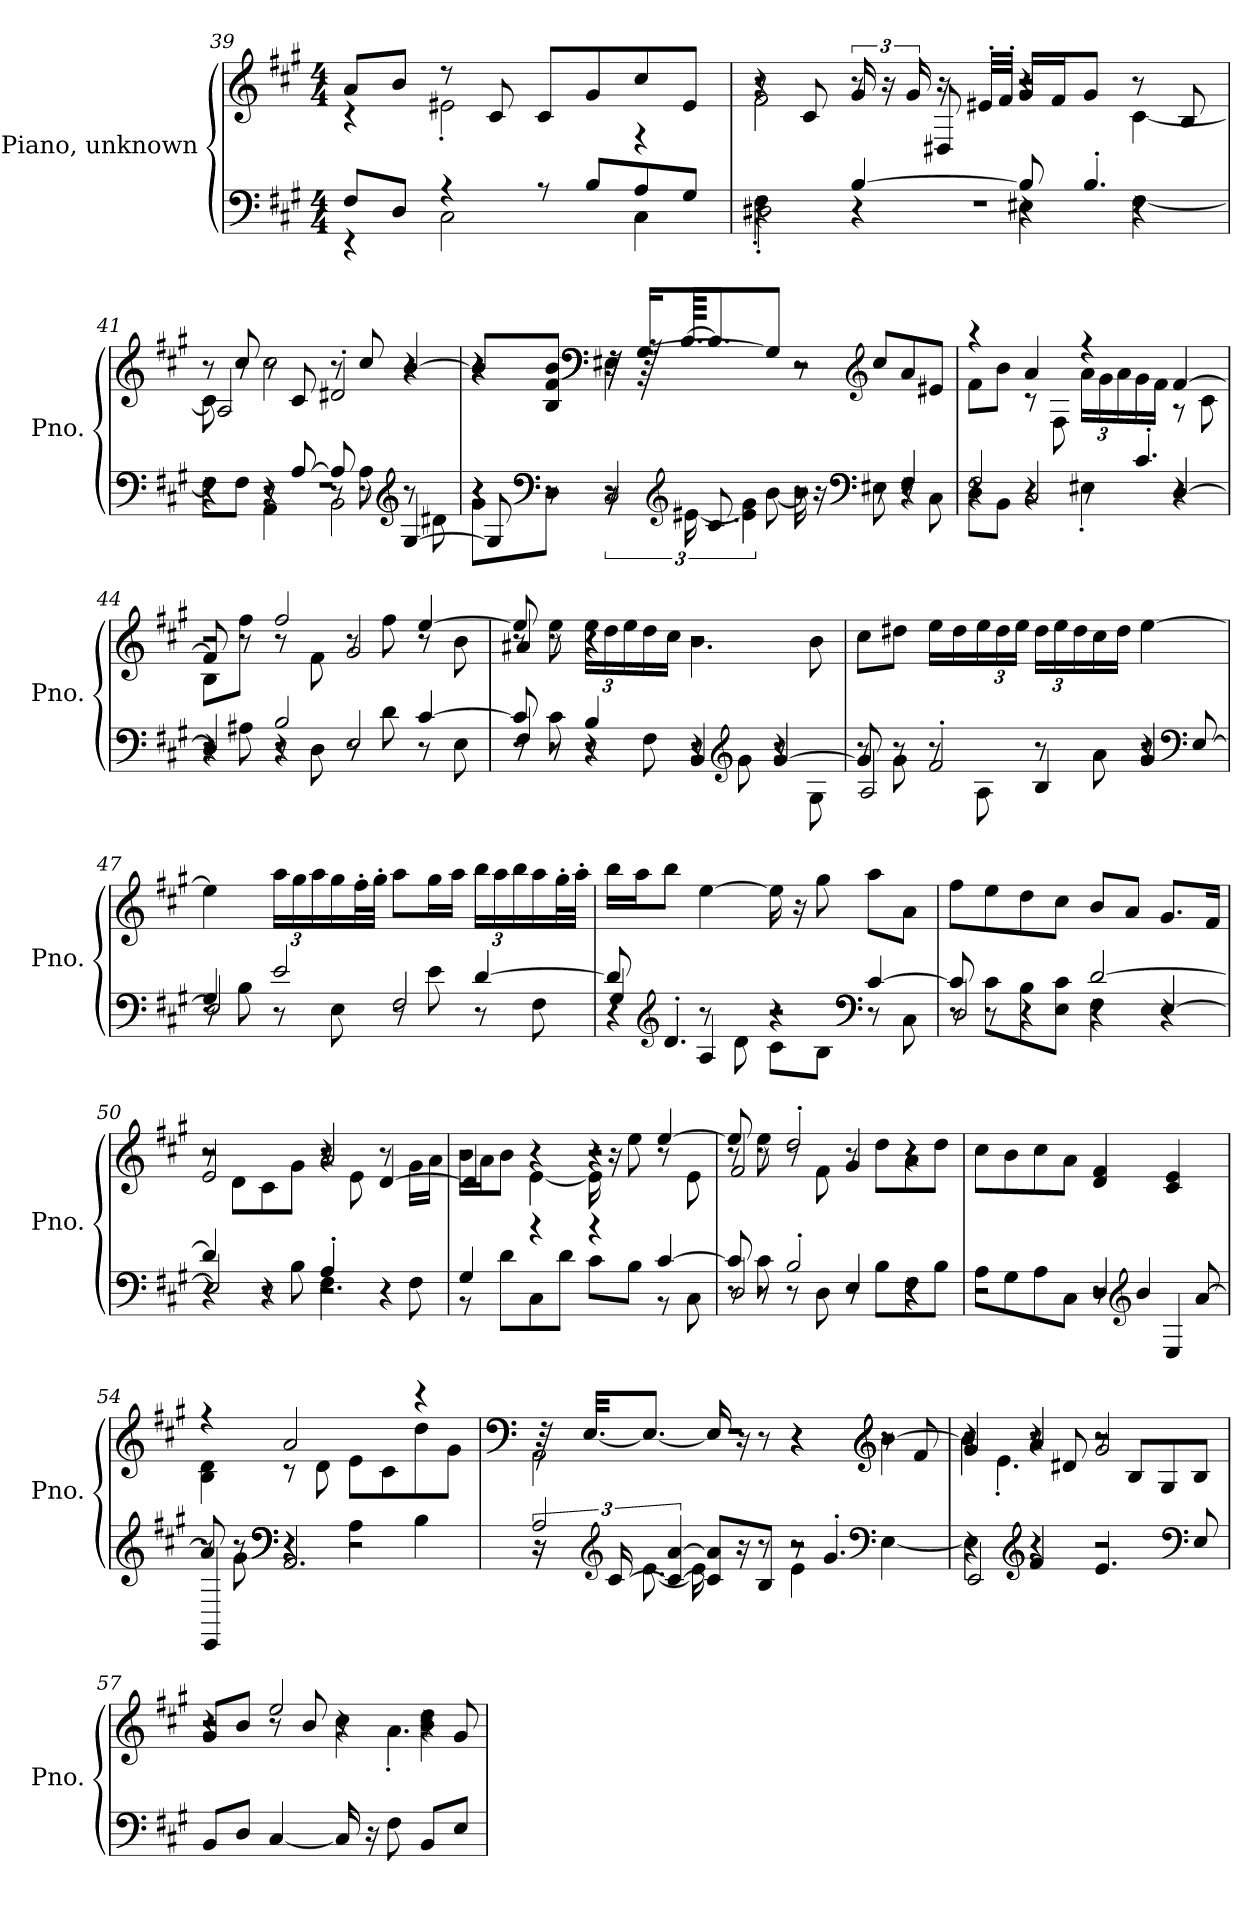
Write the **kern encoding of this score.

**kern	**kern
*part1	*part1
*staff2	*staff1
*I"Piano, unknown	*
*I'Pno.	*
!!LO:LB:g=z
*clefF4	*clefG2
*k[f#c#g#]	*k[f#c#g#]
*M4/4	*M4/4
=39	=39
*^	*^
8F#/L	4r	8a/L	4r
8D/J	.	8b/J	.
4r	2C#\	8r	2e#X'\
.	.	8c#/	.
8r	.	8c#/L	.
8B/L	.	8g#/	.
8A/	4C#\	8cc#/	4r
8G#/J	.	8e#/J	.
=40	=40	=40	=40
*^	*^	*	*^
1r	4F#'\	4r	2D#X'\	8r	2f#\	4r
.	.	.	.	8c#/	.	.
.	4r	[4B/	.	24g#/	.	8r
.	.	.	.	24r	.	.
.	.	.	.	24g#/	.	.
.	.	.	.	16r	.	8D#X/
.	.	.	.	32e#X'/LLL	.	.
.	.	.	.	32f#'/JJJ	.	.
.	4r	8B/]	4E#X\	16g#/LL	4r	2r
.	.	.	.	16f#/J	.	.
.	.	4.B'/	.	8g#/J	.	.
.	[4F#\	.	4r	8r	[4c#\	.
.	.	.	.	8B/	.	.
=41	=41	=41	=41	=41	=41	=41
1r	8F#\L]	4r	4r	8r	8c#\]	2A/
.	8F#\J	.	.	8cc#/	8r	.
.	4r	8r	4AA\	8r	2cc#\	.
.	.	[8A/	.	8c#/	.	.
.	8r	8A/]	2BB\	8r	.	2d#X'/
.	8A\	8r	.	8cc#/	.	.
*clefG2	*	*	*	*	*	*
.	8r	[4G#/	.	[4b/	4r	.
.	8d#X\	.	.	.	.	.
!!LO:LB:g=z	!!	!!
=42	=42	=42	=42	=42	=42	=42
4r	8g#\L	8G#/]	4r	8b/L]	4r	4r
*clefF4	*	*	*	*	*	*
.	8D\J	8r	.	8B/ 8f#/ 8b/J	.	.
*	*	*	*	*clefF4	*	*
16r	24r	2C#/	8r	32r	4E#X\	32r
.	.	.	.	128r	.	[16.G#/KL
.	.	.	.	[64.B/KKKL	.	.
*clefG2	*	*	*	*	*	*
.	[24e#X\	.	.	.	.	.
8.c#/	.	.	.	8.B/J]	.	.
.	6e#\] 6g#\	.	.	.	.	.
.	.	.	[8b\	.	.	8G#/J]
2r	8r	.	16b\]	8r	2r	2r
.	.	.	16r	.	.	.
*clefF4	*	*	*	*clefG2	*	*
.	8E#X\	.	8r	8cc#/L	.	.
.	8r	4F#/	4r	8a/	.	.
.	8C#\	.	.	8e#X/J	.	.
*	*	*v	*v	*	*	*
*	*	*	*	*v	*v
=43	=43	=43	=43	=43
2F#/	8D\L	4r	4r	8f#\L
.	8BB\J	.	.	8b\J
.	4r	2C#/	4a/	8r
.	.	.	.	8F#\
*	*	*	*	*Xbrackettup
8r	4E#X'\	.	4r	24a\LL
.	.	.	.	24g#\
.	.	.	.	24a\
4.c#'/	.	.	.	16g#\
.	.	.	.	16f#\JJ
.	4r	[4D/	[4f#/	8r
.	.	.	.	8c#\
!!LO:LB:g=z
=44	=44	=44	=44	=44
*	*	*	*	*^
4r	8r	4D/]	8f#/]	8B\L	2r
.	8A#X\	.	8r	8ff#\J	.
2B/	8r	4r	2ff#/	8r	.
.	8D\	.	.	8f#\	.
.	8r	2E/	.	8r	2g#/
.	8d\	.	.	8ff#\	.
[4c#/	8r	.	[4ee/	8r	.
.	8E\	.	.	8b\	.
=45	=45	=45	=45	=45	=45
8c#/]	8r	4F#/	8ee/]	8r	4a#X/
8r	8c#\	.	8r	8ee\	.
4B/	8r	4r	4r	24ee\LL	4r
.	.	.	.	24dd\	.
.	.	.	.	24ee\	.
.	8F#\	.	.	16dd\	.
.	.	.	.	16cc#\JJ	.
4r	8r	4BB/	2r	4.b\	2r
*clefG2	*	*	*	*	*
.	8g#\	.	.	.	.
[4g#/	8r	4r	.	.	.
.	8G#\	.	.	8b\	.
*	*	*	*v	*v	*v
=46	=46	=46	=46
8g#/]	8r	2A/	8cc#\L
8r	8g#\	.	8dd#X\J
2f#'/	8r	.	16ee\LL
.	.	.	16dd#\
.	8A\	.	24ee\
.	.	.	24dd#\
.	.	.	24ee\JJ
.	8r	4B/	24dd#\LL
.	.	.	24ee\
.	.	.	24dd#\
.	8a\	.	16cc#\
.	.	.	16dd#\JJ
4g#/	4r	8r	[4ee\
*clefF4	*	*	*
.	.	[8E/	.
!!LO:PB:g=z
=47	=47	=47	=47
4G#/	8r	2E/]	4ee\]
.	8B\	.	.
2e/	8r	.	24aa\LL
.	.	.	24gg#\
.	.	.	24aa\
.	8E\	.	16gg#\
.	.	.	32ff#'\L
.	.	.	32gg#'\JJJ
.	8r	2F#/	8aa\L
.	8e\	.	16gg#\L
.	.	.	16aa\JJ
[4d/	8r	.	24bb\LL
.	.	.	24aa\
.	.	.	24bb\
.	8F#\	.	16aa\
.	.	.	32gg#'\L
.	.	.	32aa'\JJJ
=48	=48	=48	=48
8d/]	4r	4G#/	16bb\LL
.	.	.	16aa\J
*clefG2	*	*	*
4.d'/	.	.	8bb\J
.	8r	4A/	[4ee\
.	8d\	.	.
4r	8c#\L	2r	16ee\]
.	.	.	16r
.	8B\J	.	8gg#\
*clefF4	*	*	*
[4c#/	8r	.	8aa\L
.	8C#\	.	8a\J
=49	=49	=49	=49
8c#/]	8r	2D/	8ff#\L
8r	8c#\L	.	8ee\
4r	8B\	.	8dd\
.	8E\ 8c#\J	.	8cc#\J
[2d/	4F#\	4r	8b/L
.	.	.	8a/J
.	4r	[4E/	8.g#/L
.	.	.	16f#/Jk
!!LO:LB:g=z
=50	=50	=50	=50
*	*	*	*^
*	*	*	*	*^
4d/]	4r	2E/]	2e/	8r	2r
.	.	.	.	8d\L	.
4r	8r	.	.	8c#\	.
.	8B\	.	.	8g#\J	.
4A'/	4.F#\	2r	2a/	8r	4r
.	.	.	.	8e\	.
4r	.	.	.	8r	[4d/
.	8F#\	.	.	16g#\LL	.
.	.	.	.	16a\JJ	.
*	*v	*v	*	*	*
=51	=51	=51	=51	=51
4G#/	8r	2r	16b\LL	4d/]
.	.	.	16a\J	.
.	8d\L	.	8b\J	.
4r	8C#\	.	[4e\	4r
.	8d\J	.	.	.
4r	8c#\L	4r	16e\]	2r
.	.	.	16r	.
.	8B\J	.	8ee\	.
[4c#/	8r	[4ee/	8r	.
.	8C#\	.	8e\	.
=52	=52	=52	=52	=52
*	*^	*	*	*
8c#/]	8r	2D/	8ee/]	8r	2f#/
8r	8c#\	.	8r	8ee\	.
2B'/	8r	.	2dd'/	8r	.
.	8D\	.	.	8f#\	.
.	8r	4E/	.	8r	4g#/
.	8B\L	.	.	8dd\L	.
4r	8F#\	4r	4r	8a\	4r
.	8B\J	.	.	8dd\J	.
*	*	*	*v	*v	*v
=53	=53	=53	=53
2r	8A\L	2r	8cc#\L
.	8G#\	.	8b\
.	8A\	.	8cc#\
.	8C#\J	.	8a\J
8r	2r	4D/	4d/ 4f#/
*clefG2	*	*	*
4b/	.	.	.
.	.	4E/	4c#/ 4e/
[8a/	.	.	.
!!LO:LB:g=z
=54	=54	=54	=54
*	*	*	*^
8a/]	8r	4EE/	4r	4B\ 4d\
8r	8g#\	.	.	.
*clefF4	*	*	*	*
4r	4r	2.AA/	2a/	8r
.	.	.	.	8d\
2r	4A\	.	.	8e\L
.	.	.	.	8c#\
.	4B\	.	4r	8dd\
.	.	.	.	8g#\J
*	*	*	*v	*v
=55	=55	=55	=55
*	*	*	*clefF4
*	*	*	*^
*	*	*	*	*^
24r	16r	2A/	1r	64r	2AA'\
.	.	.	.	[32.E/KKL	.
*clefG2	*	*	*	*	*
[24c#/	.	.	.	.	.
.	[8.e\	.	.	8.E/J_	.
6c#/_ [6a/	.	.	.	.	.
8c#/] 8a/]L	16e\]	.	.	16E/]	.
.	16r	.	.	16r	.
8B/J	8r	.	.	8r	.
2r	4e\	8r	.	4r	4r
.	.	4.g#'/	.	.	.
*clefF4	*	*	*clefG2	*	*
.	[4E\	.	.	8r	[4b\
.	.	.	.	8f#/	.
!!LO:LB:g=z
=56	=56	=56	=56	=56	=56
*	*	*	*	*	*^
4r	4E\]	2EE/	4g#/	8r	4r	4b\]
.	.	.	.	4.e'\	.	.
*clefG2	*	*	*	*	*	*
4f#/	4r	.	4a/	.	8r	4r
.	.	.	.	.	8d#X/	.
4.e/	2r	2r	2g#/	2r	8r	2r
.	.	.	.	.	8B/L	.
.	.	.	.	.	8G#/	.
*clefF4	*	*	*	*	*	*
8E/	.	.	.	.	8B/J	.
*v	*v	*v	*	*	*	*
=57	=57	=57	=57	=57
8BB/L	4r	2r	8g#/L	2r
8D/J	.	.	8b/J	.
[4C#/	2ee/	.	8r	.
.	.	.	8b/	.
16C#/]	.	4cc#\	4r	8r
16r	.	.	.	.
8F#\	.	.	.	4.a'\
8BB/L	4r	4b\ 4dd\	8r	.
8E/J	.	.	8g#/	.
*	*v	*v	*v	*v
=	=
*-	*-
